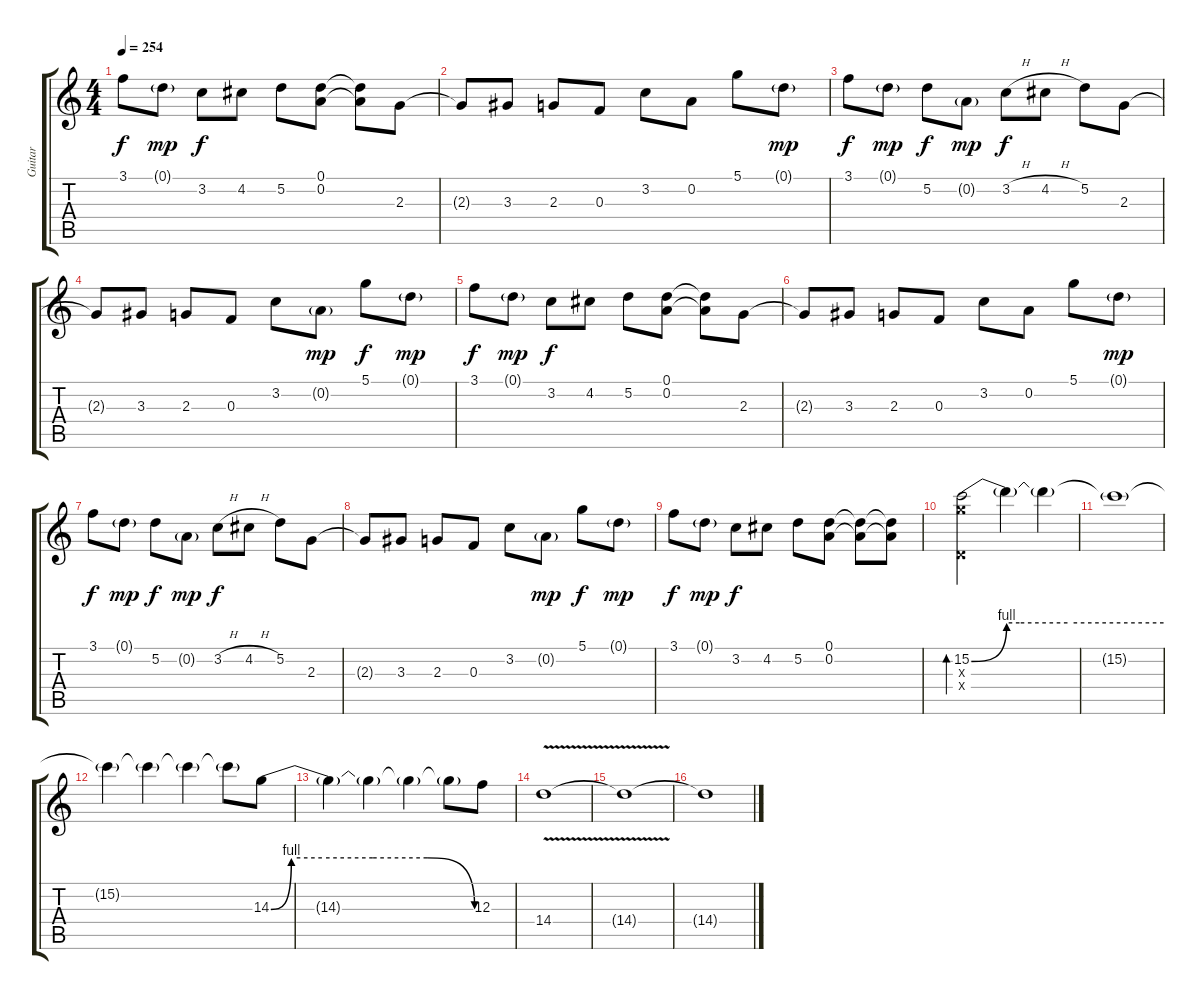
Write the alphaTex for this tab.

\track ("Guitar" "Guitar") {instrument distortionguitar}
\staff {score tabs}
\tuning (D4 A3 F3 C3 G2 C2) {hide}
\ts (4 4)
\tempo 254
\clef g2
\ks c
3.1.8{dy f} 0.1{g}.8{dy mp} 3.2.8{dy f} 4.2.8 5.2.8 (0.1 0.2).8 (0.1{t} 0.2{t}).8 2.3.8 |
2.3{t}.8 3.3.8 2.3.8 0.3.8 3.2.8 0.2.8 5.1.8 0.1{g}.8{dy mp} |
3.1.8{dy f} 0.1{g}.8{dy mp} 5.2.8{dy f} 0.2{g}.8{dy mp} 3.2{h}.8{dy f} 4.2{h}.8 5.2.8 2.3.8 |
2.3{t}.8 3.3.8 2.3.8 0.3.8 3.2.8 0.2{g}.8{dy mp} 5.1.8{dy f} 0.1{g}.8{dy mp} |
3.1.8{dy f} 0.1{g}.8{dy mp} 3.2.8{dy f} 4.2.8 5.2.8 (0.1 0.2).8 (0.1{t} 0.2{t}).8 2.3.8 |
2.3{t}.8 3.3.8 2.3.8 0.3.8 3.2.8 0.2.8 5.1.8 0.1{g}.8{dy mp} |
3.1.8{dy f} 0.1{g}.8{dy mp} 5.2.8{dy f} 0.2{g}.8{dy mp} 3.2{h}.8{dy f} 4.2{h}.8 5.2.8 2.3.8 |
2.3{t}.8 3.3.8 2.3.8 0.3.8 3.2.8 0.2{g}.8{dy mp} 5.1.8{dy f} 0.1{g}.8{dy mp} |
3.1.8{dy f} 0.1{g}.8{dy mp} 3.2.8{dy f} 4.2.8 5.2.8 (0.1 0.2).8 (0.1{t} 0.2{t}).8 (0.1{t} 0.2{t}).8 |
(15.2{be (custom 0 0 11 4 15 4 30 4 60 4)} 14.3{x} 2.4{x}).2{bd 60} 15.2{t}.4 15.2{t}.4 |
15.2{t}.1 |
15.2{t}.4 15.2{t}.4 15.2{t}.4 15.2{t}.8 14.3{be (custom 0 0 6 4 15 4 30 4 46 4 60 0)}.8 |
14.3{t}.4 14.3{t}.4 14.3{t}.4 14.3{t}.8 12.3.8 |
14.4{v}.1 |
14.4{t}.1 |
14.4{t}.1
